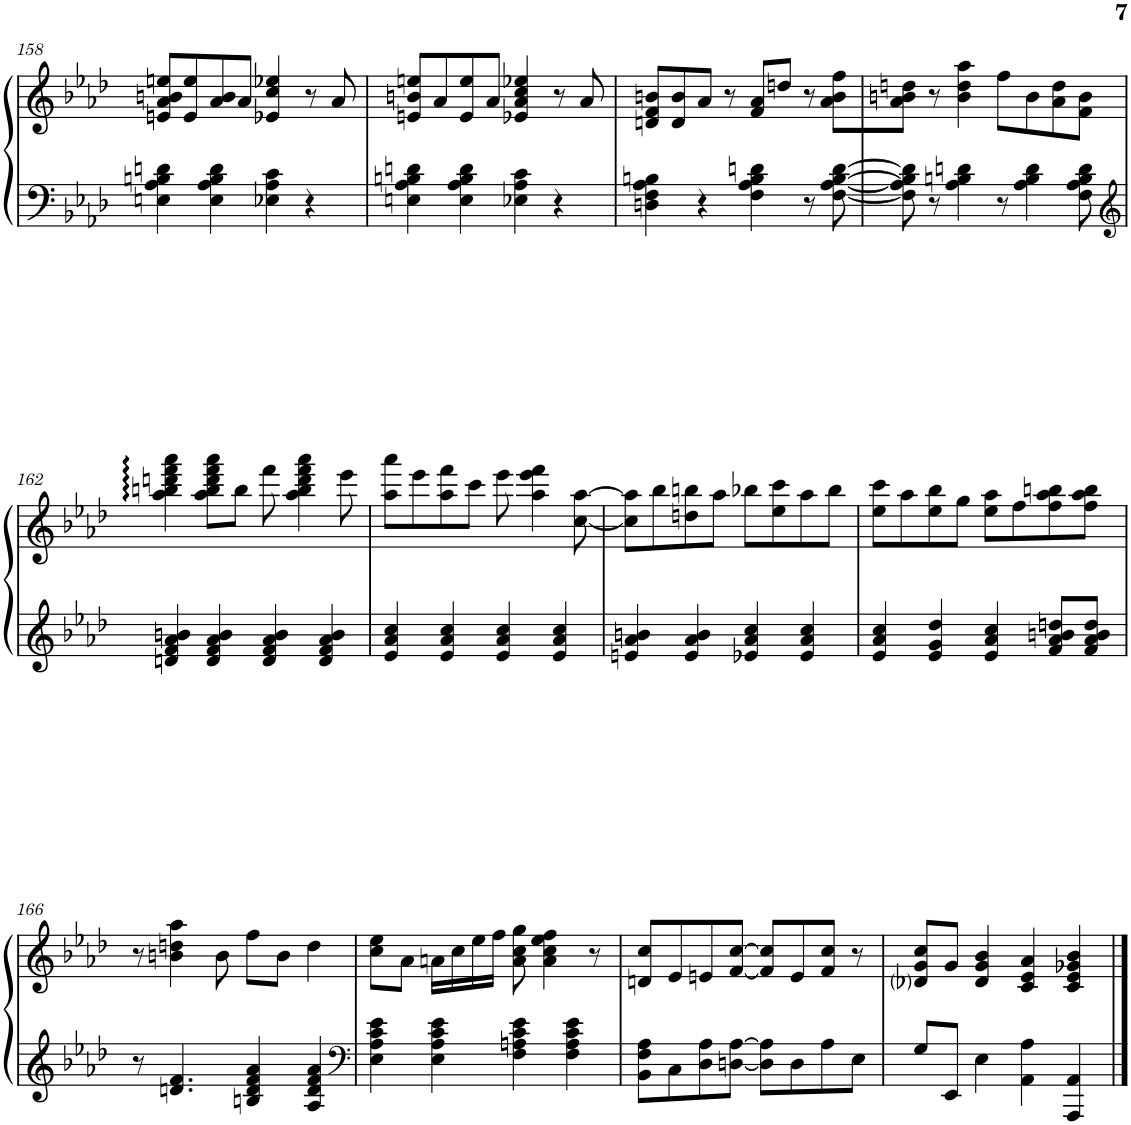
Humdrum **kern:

**kern	**kern
*part1	*part1
*staff2	*staff1
*I"Piano	*
*I'Pno.	*
!!LO:PB:g=z
*clefF4	*clefG2
*k[b-e-a-d-]	*k[b-e-a-d-]
*M4/4	*M4/4
=158	=158
4En\ 4A-\ 4Bn\ 4dn\	8en/ 8a-/ 8bn/ 8een/L
.	8e/ 8ee/
4E\ 4A-\ 4B\ 4d\	8a-/ 8b/
.	8a-/J
4E-X\ 4A-\ 4c\	4e-X/ 4cc/ 4ee-X/
4r	8r
.	8a-/
=159	=159
4En\ 4A-\ 4Bn\ 4dn\	8en/ 8bn/ 8een/L
.	8a-/
4E\ 4A-\ 4B\ 4d\	8e/ 8ee/
.	8a-/J
4E-X\ 4A-\ 4c\	4e-X/ 4a-/ 4cc/ 4ee-X/
4r	8r
.	8a-/
=160	=160
4Dn\ 4F\ 4A-\ 4Bn\	8dn/ 8f/ 8bn/L
.	8d/ 8b/
4r	8a-/J
.	8r
4F\ 4A-\ 4B\ 4dn\	8f/ 8a-/L
.	8ddn/J
8r	8r
[8F\ [8A-\ [8B\ [8d\	8a-\ 8b\ 8ff\L
=161	=161
8F\] 8A-\] 8B\] 8d\]	8a-\ 8bn\ 8ddn\J
8r	8r
4A-\ 4Bn\ 4dn\	4b\ 4dd\ 4aa-\
8r	8ff\L
4A-\ 4B\ 4d\	8b\
.	8a-\ 8dd\
8F\ 8A-\ 8B\ 8d\	8f\ 8b\J
!!LO:LB:g=z
=162	=162
*clefG2	*
4dn/ 4f/ 4a-/ 4bn/	4aa-\ 4bbn\ 4dddn\ 4fff\ 4aaa-\
4d/ 4f/ 4a-/ 4b/	8aa-\ 8bb\ 8ddd\ 8fff\ 8aaa-\L
.	8bb\J
4d/ 4f/ 4a-/ 4b/	8fff\
.	4aa-\ 4bb\ 4ddd\ 4fff\ 4aaa-\
4d/ 4f/ 4a-/ 4b/	.
.	8eee-\
=163	=163
4e-/ 4a-/ 4cc/	8aa-\ 8aaa-\L
.	8eee-\
4e-/ 4a-/ 4cc/	8aa-\ 8fff\
.	8ccc\J
4e-/ 4a-/ 4cc/	8eee-\
.	4aa-\ 4eee-\ 4fff\
4e-/ 4a-/ 4cc/	.
.	[8cc\ [8aa-\
=164	=164
4en/ 4a-/ 4bn/	8cc\] 8aa-\]L
.	8bb-\
4e/ 4a-/ 4b/	8ddn\ 8bbn\
.	8aa-\J
4e-X/ 4a-/ 4cc/	8bb-X\L
.	8ee-\ 8ccc\
4e-/ 4a-/ 4cc/	8aa-\
.	8bb-\J
=165	=165
4e-/ 4a-/ 4cc/	8ee-\ 8ccc\L
.	8aa-\
4e-/ 4g/ 4dd-/	8ee-\ 8bb-\
.	8gg\J
4e-/ 4a-/ 4cc/	8ee-\ 8aa-\L
.	8ff\
8f/ 8a-/ 8bn/ 8ddn/L	8ff\ 8aa-\ 8bbn\
8f/ 8a-/ 8b/ 8dd/J	8ff\ 8aa-\ 8bb\J
!!LO:LB:g=z
=166	=166
8r	8r
4.dn/ 4.f/	4bn\ 4ddn\ 4aa-\
.	8b\
4Bn/ 4d/ 4f/ 4a-/	8ff\L
.	8b\J
4A-/ 4d/ 4f/ 4a-/	4dd\
=167	=167
*clefF4	*
4E-\ 4A-\ 4c\ 4e-\	8cc\ 8ee-\L
.	8a-\J
4E-\ 4A-\ 4c\ 4e-\	16an\LL
.	16cc\
.	16ee-\
.	16ff\JJ
4F\ 4An\ 4c\ 4e-\	8a\ 8cc\ 8gg\
.	4a\ 4cc\ 4ee-\ 4ff\
4F\ 4A\ 4c\ 4e-\	.
.	8r
=168	=168
8BB-\ 8F\ 8A-\L	8dn/ 8cc/L
8C\	8e-/
8D-\ 8A-\	8en/
[8Dn\ [8A-\J	[8f/ [8cc/J
8D\] 8A-\]L	8f/] 8cc/]L
8D\	8e/
8A-\	8f/ 8cc/J
8E-\J	8r
=169	=169
8G/L	8d-i/ 8g/ 8cc/L
8EE-/J	8g/J
4E-\	4d-/ 4g/ 4b-/
4AA-\ 4A-\	4c/ 4e-/ 4a-/
4AAA-/;< 4AA-/;<	4c/;< 4e-/;< 4g-X/;< 4b-/;<
==	==
*-	*-
